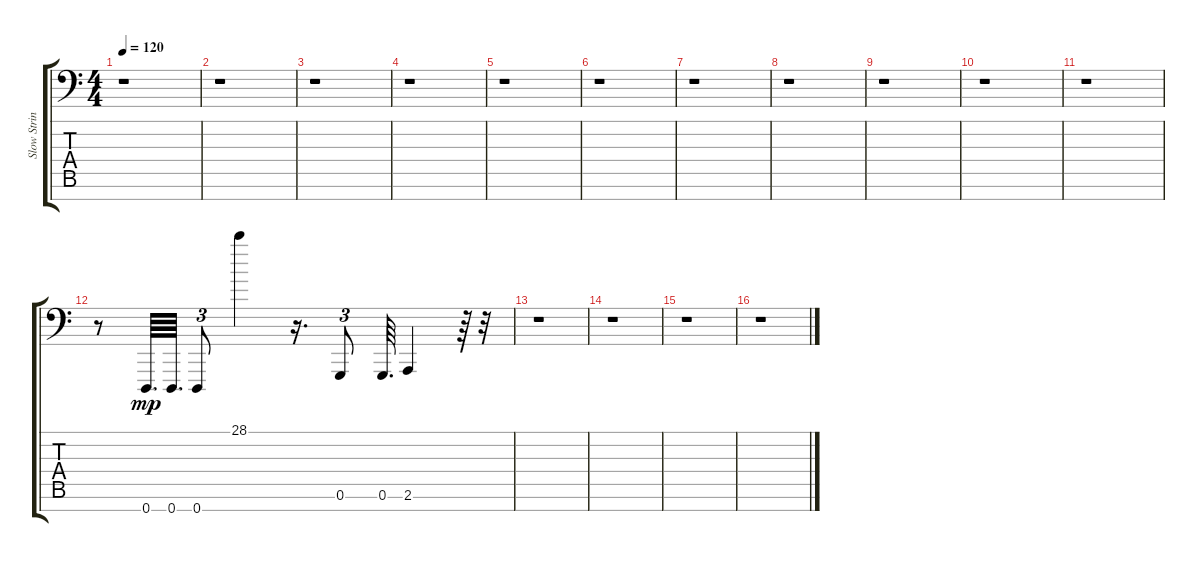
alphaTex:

\track ("Slow Strings" "Slow Strin") {instrument stringensemble2}
\staff {score tabs}
\tuning (Ab3 Eb3 Bb2 F2 C2 G1 D1) {hide}
\ts (4 4)
\tempo 120
\clef f4
\ks c
r.1{dy mp} |
r.1 |
r.1 |
r.1 |
r.1 |
r.1 |
r.1 |
r.1 |
r.1 |
r.1 |
r.1 |
r.8 0.7.64{d} 0.7.64{d} 0.7.8{tu (3 2)} 28.1.4 r.16{d} 0.6.8{tu (3 2)} 0.6.64{d} 2.6.4 r.64 r.32 |
r.1 |
r.1 |
r.1 |
r.1
